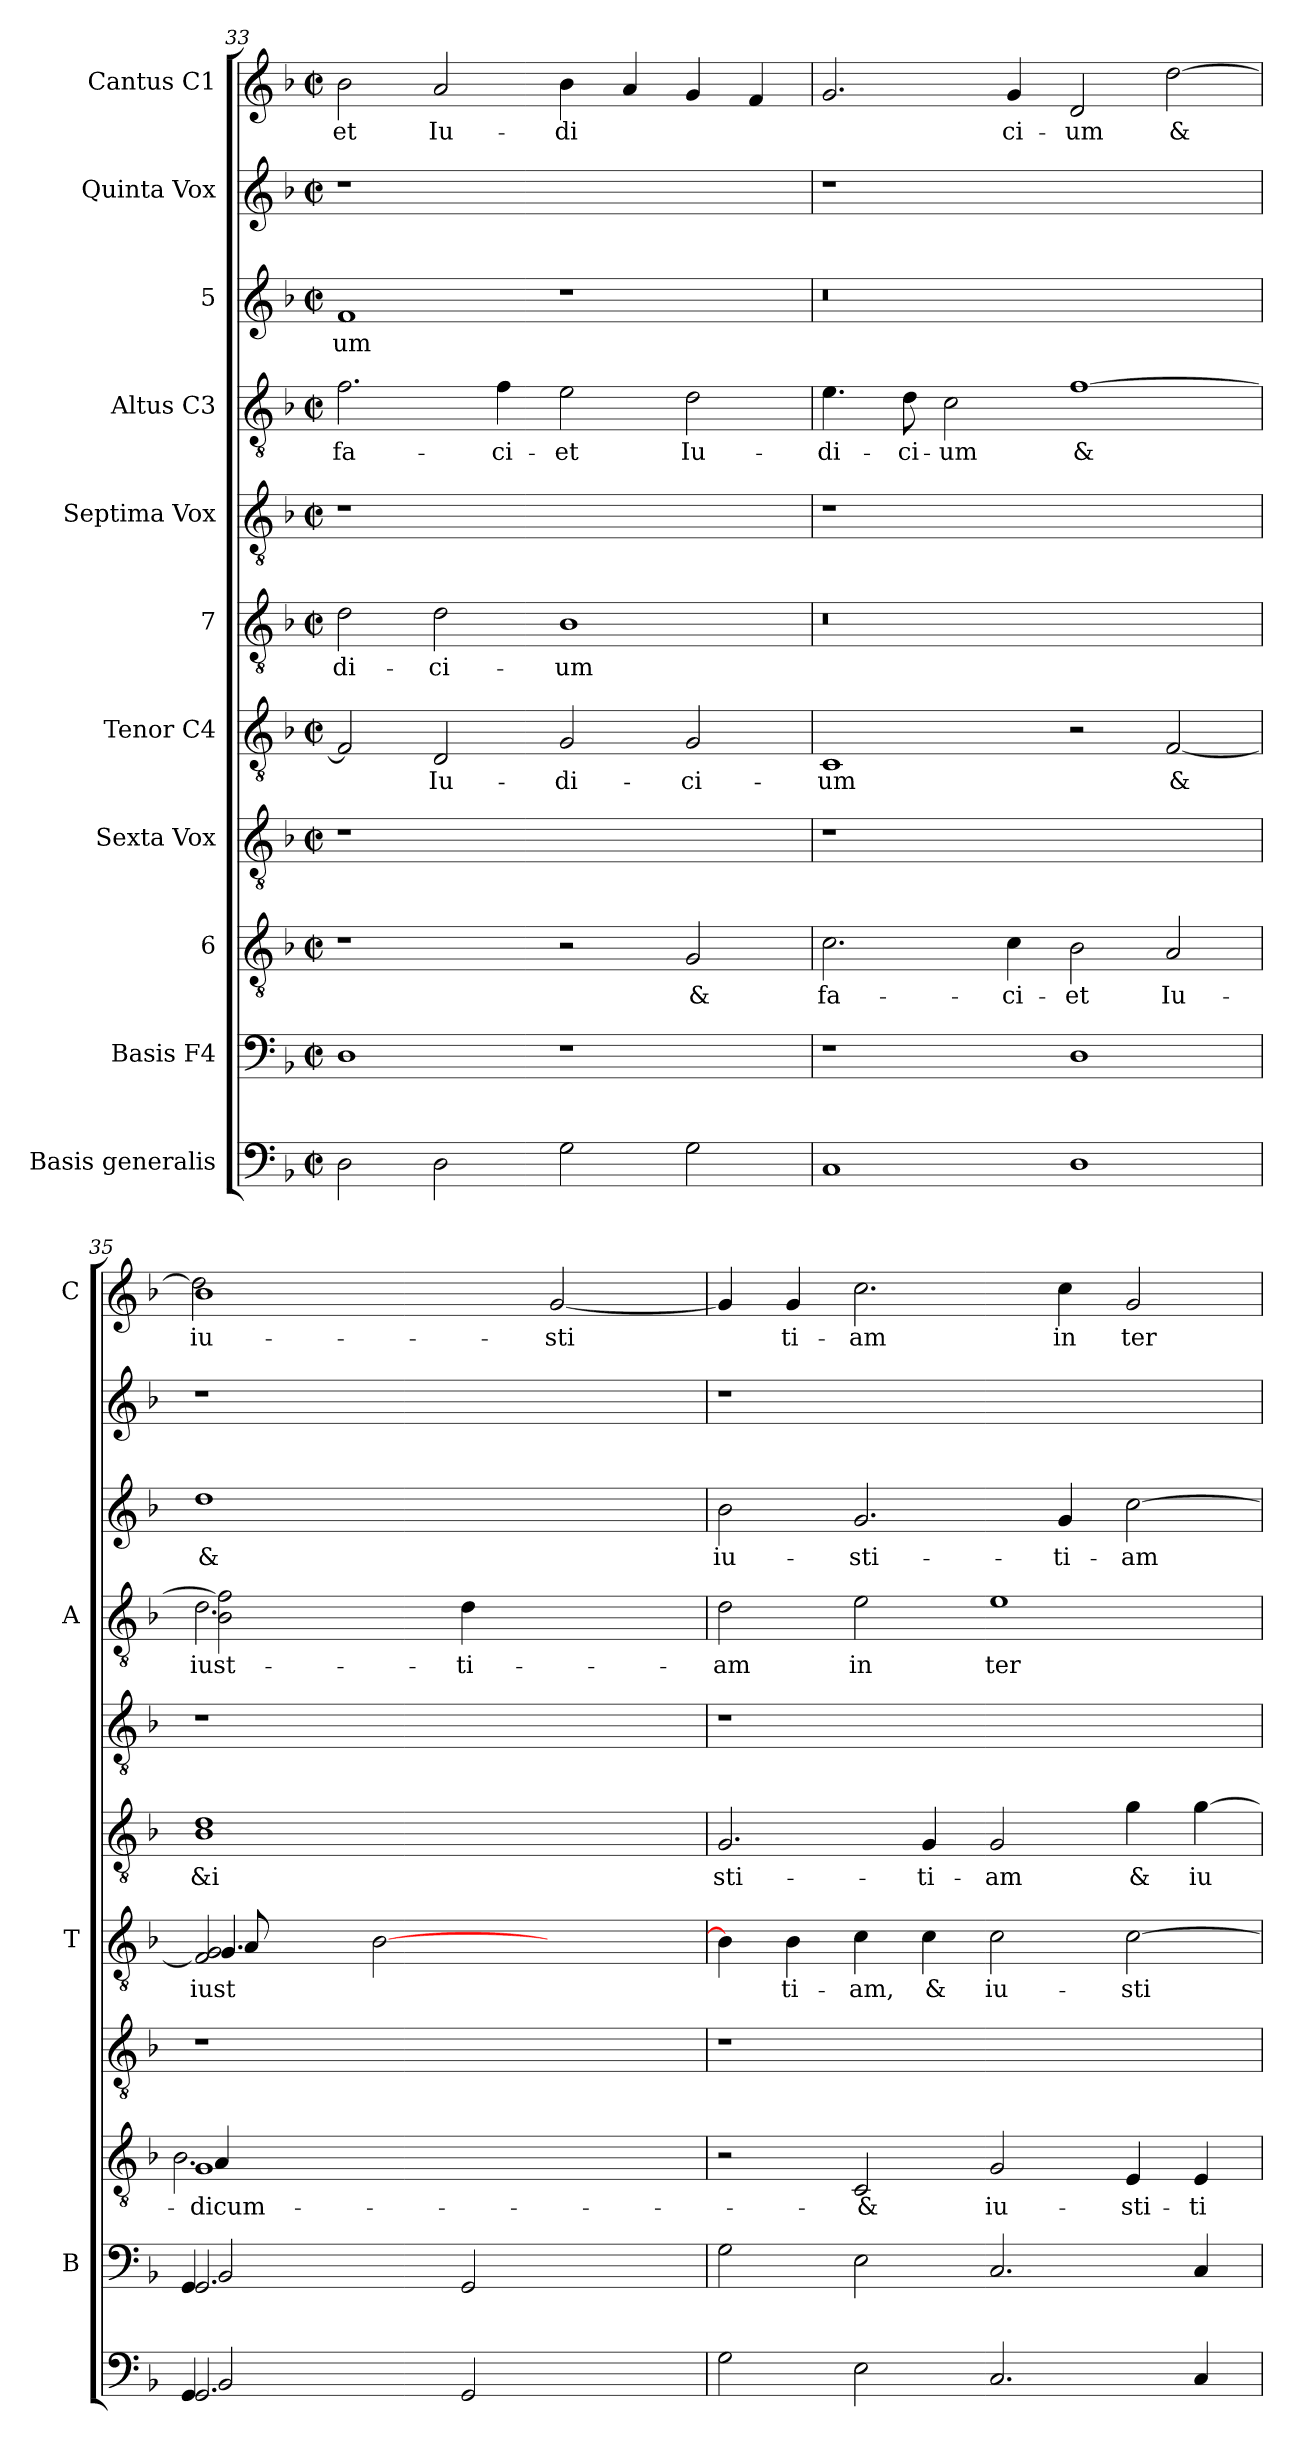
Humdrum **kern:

**kern	**kern	**kern	**text	**kern	**kern	**text	**kern	**text	**kern	**kern	**text	**kern	**text	**kern	**kern	**text
*part11	*part10	*part9	*part9	*part8	*part7	*part7	*part6	*part6	*part5	*part4	*part4	*part3	*part3	*part2	*part1	*part1
*staff11	*staff10	*staff9	*staff9	*staff8	*staff7	*staff7	*staff6	*staff6	*staff5	*staff4	*staff4	*staff3	*staff3	*staff2	*staff1	*staff1
*I"Basis  generalis	*I"Basis  F4	*I"6	*	*I"Sexta  Vox	*I"Tenor  C4	*	*I"7	*	*I"Septima  Vox	*I"Altus  C3	*	*I"5	*	*I"Quinta  Vox	*I"Cantus  C1	*
*	*I'B	*	*	*	*I'T	*	*	*	*	*I'A	*	*	*	*	*I'C	*
*clefF4	*clefF4	*clefGv2	*	*clefGv2	*clefGv2	*	*clefGv2	*	*clefGv2	*clefGv2	*	*clefG2	*	*clefG2	*clefG2	*
*k[b-]	*k[b-]	*k[b-]	*	*k[b-]	*k[b-]	*	*k[b-]	*	*k[b-]	*k[b-]	*	*k[b-]	*	*k[b-]	*k[b-]	*
*F:	*F:	*F:	*	*F:	*F:	*	*F:	*	*F:	*F:	*	*F:	*	*F:	*F:	*
*M2/2	*M2/2	*M2/2	*	*M2/2	*M2/2	*	*M2/2	*	*M2/2	*M2/2	*	*M2/2	*	*M2/2	*M2/2	*
*met(c|)	*met(c|)	*met(c|)	*	*met(c|)	*met(c|)	*	*met(c|)	*	*met(c|)	*met(c|)	*	*met(c|)	*	*met(c|)	*met(c|)	*
=33	=33	=33	=33	=33	=33	=33	=33	=33	=33	=33	=33	=33	=33	=33	=33	=33
!	!	!	!	!	!	!LO:LY:b:cj	!	!LO:LY:b:cj	!	!	!LO:LY:b:cj	!	!LO:LY:b:cj	!	!	!LO:LY:b:cj
2D\	1D	1r	.	1r	2F/]	.	2d\	-di-	1r	2.f\	fa-	1f	-um	1r	2b-\	-et
!	!	!	!	!	!	!LO:LY:b:cj	!	!LO:LY:b:cj	!	!	!	!	!	!	!	!LO:LY:b:cj
2D\	.	.	.	.	2D/	Iu-	2d\	-ci-	.	.	.	.	.	.	2a/	Iu-
!	!	!	!	!	!	!	!	!	!	!	!LO:LY:b:cj	!	!	!	!	!
.	.	.	.	.	.	.	.	.	.	4f\	-ci-	.	.	.	.	.
!	!	!	!	!	!	!LO:LY:b:cj	!	!LO:LY:b:cj	!	!	!LO:LY:b:cj	!	!	!	!	!LO:LY:b:cj
2G\	1r	2r	.	1ryy	2G/	-di-	1B-	-um	1ryy	2e\	-et	1r	.	1ryy	4b-\	-di-
!	!	!	!	!	!	!	!	!	!	!	!	!	!	!	!	!LO:LY:b:cj
.	.	.	.	.	.	.	.	.	.	.	.	.	.	.	4a/	--
!	!	!	!LO:LY:b:cj	!	!	!LO:LY:b:cj	!	!	!	!	!LO:LY:b:cj	!	!	!	!	!LO:LY:b:cj
2G\	.	2G/	&	.	2G/	-ci-	.	.	.	2d\	Iu-	.	.	.	4g/	--
!	!	!	!	!	!	!	!	!	!	!	!	!	!	!	!	!LO:LY:b:cj
.	.	.	.	.	.	.	.	.	.	.	.	.	.	.	4f/	--
=34	=34	=34	=34	=34	=34	=34	=34	=34	=34	=34	=34	=34	=34	=34	=34	=34
!	!	!	!LO:LY:b:cj	!	!	!LO:LY:b:cj	!	!	!	!	!LO:LY:b:cj	!	!	!	!	!LO:LY:b:cj
1C	1r	2.c\	fa-	1r	1C	-um	0r	.	1r	4.e\	-di-	0r	.	1r	2.g/	--
!	!	!	!	!	!	!	!	!	!	!	!LO:LY:b:cj	!	!	!	!	!
.	.	.	.	.	.	.	.	.	.	8d\	-ci-	.	.	.	.	.
!	!	!	!	!	!	!	!	!	!	!	!LO:LY:b:cj	!	!	!	!	!
.	.	.	.	.	.	.	.	.	.	2c\	-um	.	.	.	.	.
!	!	!	!LO:LY:b:cj	!	!	!	!	!	!	!	!	!	!	!	!	!LO:LY:b:cj
.	.	4c\	-ci-	.	.	.	.	.	.	.	.	.	.	.	4g/	-ci-
!	!	!	!LO:LY:b:cj	!	!	!	!	!	!	!	!LO:LY:b:cj	!	!	!	!	!LO:LY:b:cj
1D	1D	2B-\	-et	1ryy	2r	.	.	.	1ryy	[>1f	&	.	.	1ryy	2d/	-um
!	!	!	!LO:LY:b:cj	!	!	!LO:LY:b:cj	!	!	!	!	!	!	!	!	!	!LO:LY:b:cj
.	.	2A/	Iu-	.	[<2F/	&	.	.	.	.	.	.	.	.	[>2dd\	&
=35	=35	=35	=35	=35	=35	=35	=35	=35	=35	=35	=35	=35	=35	=35	=35	=35
*^	*^	*^	*	*	*	*	*	*	*	*	*	*	*	*	*	*
*	*^	*	*^	*	*^	*	*	*	*	*	*	*	*	*	*	*	*	*	*
!	!	!	!	!	!	!	!	!	!LO:LY:b:cj	!	!	!LO:LY:b:cj	!	!LO:LY:b:cj	!	!	!LO:LY:b:cj	!	!LO:LY:b:cj	!	!	!LO:LY:b:cj
*	*	*	*	*	*	*	*	*	*	*	*^	*	*	*	*	*^	*	*	*	*	*^	*
*	*	*	*	*	*	*	*	*	*	*	*	*^	*	*	*	*	*	*	*	*	*	*	*	*	*
2.GG/	2BB-/	4GG/	2.GG/	2BB-/	4GG/	1G	2.B-\	4A/	-dicum-	1r	2G/ 2F/]	4.G/	8A/	iust-	1d 1B-	&i	1r	2.d\	2f\] 2B-\	iust-	1dd	&	1r	1b-	2dd\]	iu-
.	.	.	.	.	.	.	.	.	.	.	.	.	2ryy	.	.	.	.	.	.	.	.	.	.	.	.	.
.	.	4ryy	.	.	4ryy	.	.	2ryy	.	.	.	.	.	.	.	.	.	.	.	.	.	.	.	.	.	.
.	.	.	.	.	.	.	.	.	.	.	.	2ryy	.	.	.	.	.	.	.	.	.	.	.	.	.	.
!	!	!	!	!	!	!	!	!	!	!	!	!	!	!LO:LY:b:cj	!	!	!	!	!	!	!	!	!	!	!	!
.	4ryy	1ryy	.	4ryy	1ryy	.	.	.	.	.	[>2B-\	.	.	--	.	.	.	.	2ryy	.	.	.	.	.	1ryy	.
.	.	.	.	.	.	.	.	.	.	.	.	.	2..ryy	.	.	.	.	.	.	.	.	.	.	.	.	.
!	!	!	!	!	!	!	!	!	!	!	!	!	!	!	!	!	!	!	!	!LO:LY:b:cj	!	!	!	!	!	!
2GG/	2.ryy	.	2GG/	2.ryy	.	.	2ryy	2.ryy	.	.	.	.	.	.	.	.	.	4d\	.	-ti-	.	.	.	.	.	.
.	.	.	.	.	.	.	.	.	.	.	.	2ryy	.	.	.	.	.	.	.	.	.	.	.	.	.	.
!	!	!	!	!	!	!	!	!	!	!	!	!	!	!	!	!	!	!	!	!	!	!	!	!	!	!LO:LY:b:cj
.	.	.	.	.	.	2ryy	.	.	.	2ryy	2ryy	.	.	.	2ryy	.	2ryy	2ryy	2ryy	.	2ryy	.	2ryy	[>2g/	.	-sti-
4ryy	.	.	4ryy	.	.	.	4ryy	.	.	.	.	.	.	.	.	.	.	.	.	.	.	.	.	.	.	.
.	.	.	.	.	.	.	.	.	.	.	.	8ryy	.	.	.	.	.	.	.	.	.	.	.	.	.	.
*v	*v	*v	*	*	*	*v	*v	*v	*	*	*	*v	*v	*	*	*	*	*v	*v	*	*	*	*	*v	*v	*
*	*v	*v	*v	*	*	*	*	*	*	*	*	*	*	*	*	*	*	*	*
!!LO:PB:g=z
=36	=36	=36	=36	=36	=36	=36	=36	=36	=36	=36	=36	=36	=36	=36	=36	=36	=36
!	!	!	!	!	!	!	!LO:LY:b:cj	!	!LO:LY:b:cj	!	!	!LO:LY:b:cj	!	!LO:LY:b:cj	!	!	!LO:LY:b:cj
*	*	*	*	*	*v	*v	*	*	*	*	*	*	*	*	*	*	*
2G\	2G\	2r	.	1r	4B-\]	--	2.G/	sti-	1r	2d\	-am	2b-\	iu-	1r	4g/]	--
!	!	!	!	!	!	!LO:LY:b:cj	!	!	!	!	!	!	!	!	!	!LO:LY:b:cj
.	.	.	.	.	4B-\	-ti-	.	.	.	.	.	.	.	.	4g/	-ti-
!	!	!	!LO:LY:b:cj	!	!	!LO:LY:b:cj	!	!	!	!	!LO:LY:b:cj	!	!LO:LY:b:cj	!	!	!LO:LY:b:cj
2E\	2E\	2C/	-&	.	4c\	-am,	.	.	.	2e\	in	2.g/	-sti-	.	2.cc\	-am
!	!	!	!	!	!	!LO:LY:b:cj	!	!LO:LY:b:cj	!	!	!	!	!	!	!	!
.	.	.	.	.	4c\	&	4G/	-ti-	.	.	.	.	.	.	.	.
!	!	!	!LO:LY:b:cj	!	!	!LO:LY:b:cj	!	!LO:LY:b:cj	!	!	!LO:LY:b:cj	!	!	!	!	!
2.C/	2.C/	2G/	iu-	1ryy	2c\	iu-	2G/	-am	1ryy	1e	ter-	.	.	1ryy	.	.
!	!	!	!	!	!	!	!	!	!	!	!	!	!LO:LY:b:cj	!	!	!LO:LY:b:cj
.	.	.	.	.	.	.	.	.	.	.	.	4g/	-ti-	.	4cc\	in
!	!	!	!LO:LY:b:cj	!	!	!LO:LY:b:cj	!	!LO:LY:b:cj	!	!	!	!	!LO:LY:b:cj	!	!	!LO:LY:b:cj
.	.	4E/	-sti-	.	[>2c\	-sti-	4g\	&	.	.	.	[>2cc\	-am	.	2g/	ter-
!	!	!	!LO:LY:b:cj	!	!	!	!	!LO:LY:b:cj	!	!	!	!	!	!	!	!
4C/	4C/	4E/	-ti-	.	.	.	[>4g\	iu-	.	.	.	.	.	.	.	.
=	=	=	=	=	=	=	=	=	=	=	=	=	=	=	=	=
*-	*-	*-	*-	*-	*-	*-	*-	*-	*-	*-	*-	*-	*-	*-	*-	*-
